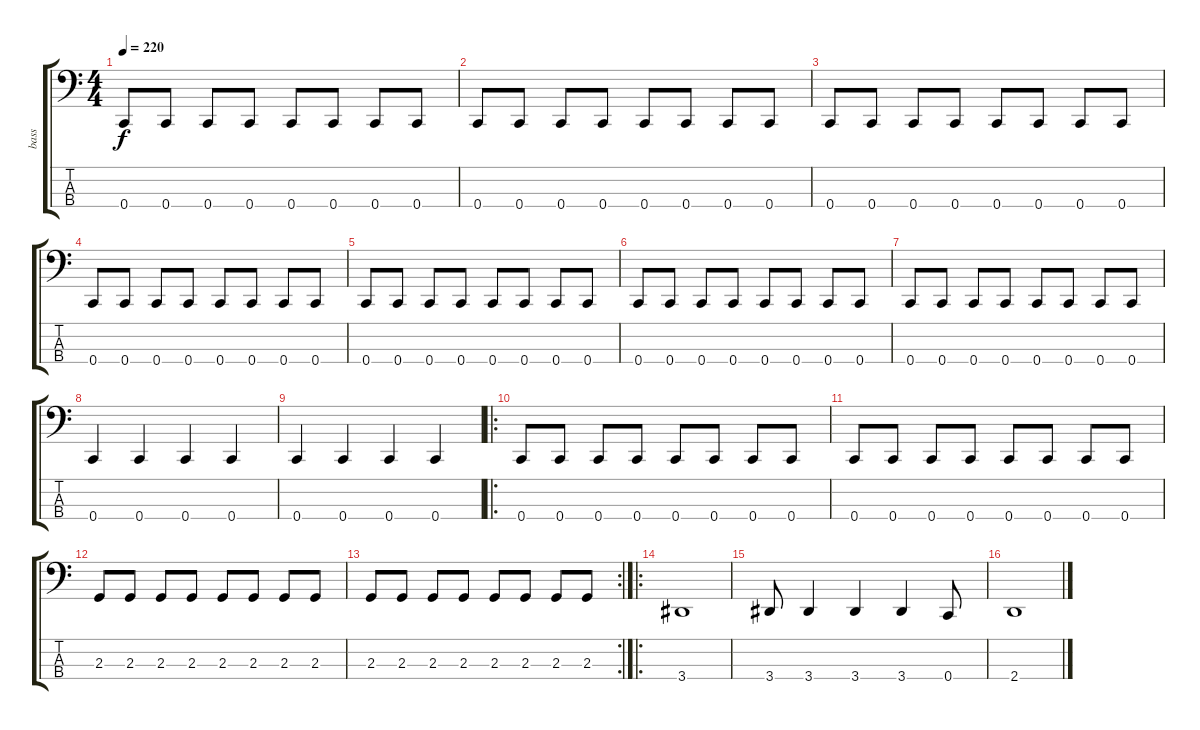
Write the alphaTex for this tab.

\track ("bass" "bass") {instrument electricbassfinger}
\staff {score tabs}
\tuning (Eb2 Bb1 F1 C1) {hide}
\ts (4 4)
\tempo 220
\clef f4
\ks c
0.4.8{dy f} 0.4.8 0.4.8 0.4.8 0.4.8 0.4.8 0.4.8 0.4.8 |
0.4.8 0.4.8 0.4.8 0.4.8 0.4.8 0.4.8 0.4.8 0.4.8 |
0.4.8 0.4.8 0.4.8 0.4.8 0.4.8 0.4.8 0.4.8 0.4.8 |
0.4.8 0.4.8 0.4.8 0.4.8 0.4.8 0.4.8 0.4.8 0.4.8 |
0.4.8 0.4.8 0.4.8 0.4.8 0.4.8 0.4.8 0.4.8 0.4.8 |
0.4.8 0.4.8 0.4.8 0.4.8 0.4.8 0.4.8 0.4.8 0.4.8 |
0.4.8 0.4.8 0.4.8 0.4.8 0.4.8 0.4.8 0.4.8 0.4.8 |
0.4.4 0.4.4 0.4.4 0.4.4 |
0.4.4 0.4.4 0.4.4 0.4.4 |
\ro
0.4.8 0.4.8 0.4.8 0.4.8 0.4.8 0.4.8 0.4.8 0.4.8 |
0.4.8 0.4.8 0.4.8 0.4.8 0.4.8 0.4.8 0.4.8 0.4.8 |
2.3.8 2.3.8 2.3.8 2.3.8 2.3.8 2.3.8 2.3.8 2.3.8 |
\rc 2
2.3.8 2.3.8 2.3.8 2.3.8 2.3.8 2.3.8 2.3.8 2.3.8 |
\ro
3.4.1 |
3.4.8 3.4.4 3.4.4 3.4.4 0.4.8 |
2.4.1
